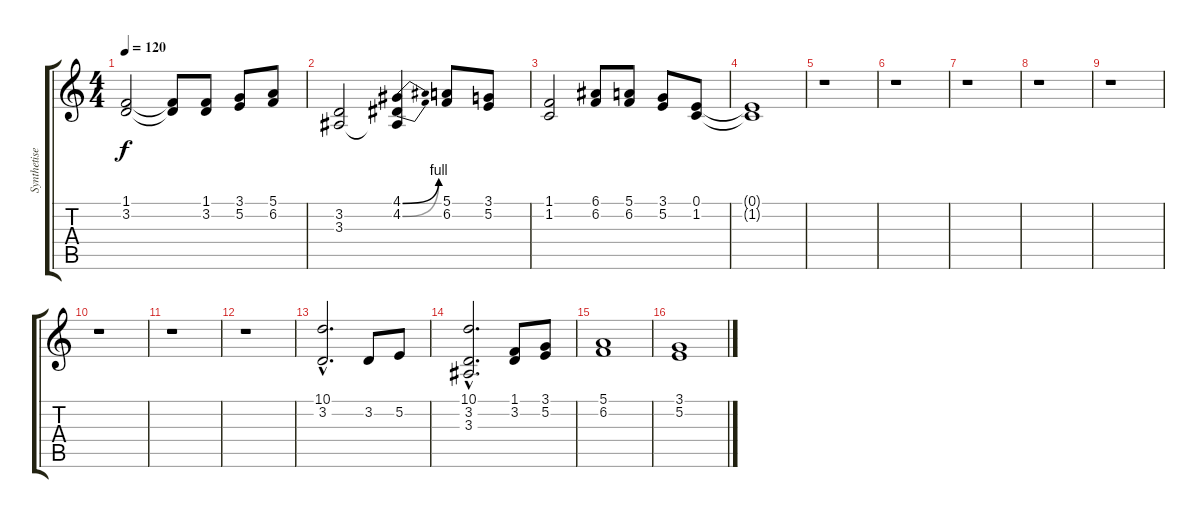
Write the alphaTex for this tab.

\track ("Synthetiseur (STUDIO)" "Synthetise") {instrument acousticgrandpiano}
\staff {score tabs}
\tuning (E4 B3 G3 D3 A2 E2) {hide}
\ts (4 4)
\tempo 120
\clef g2
\ks c
(1.1 3.2).2{dy f instrument tremolostrings} (1.1{t} 3.2{t}).8 (1.1 3.2).8 (3.1 5.2).8 (5.1 6.2).8 |
(3.2 3.3).2 (4.1{be (bend 0 0 60 4)} 4.2{be (bend 0 0 60 4)} 3.3{t}).4 (5.1 6.2).8 (3.1 5.2).8 |
(1.1 1.2).2 (6.1 6.2).8 (5.1 6.2).8 (3.1 5.2).8 (0.1 1.2).8 |
(0.1{t} 1.2{t}).1 |
r.1 |
r.1 |
r.1 |
r.1 |
r.1 |
r.1 |
r.1 |
r.1 |
(10.1{hac} 3.2{hac}).2{d instrument oboe} 3.2.8 5.2.8 |
(10.1{hac} 3.2{hac} 3.3{hac}).2{d} (1.1 3.2).8 (3.1 5.2).8 |
(5.1 6.2).1 |
(3.1 5.2).1
